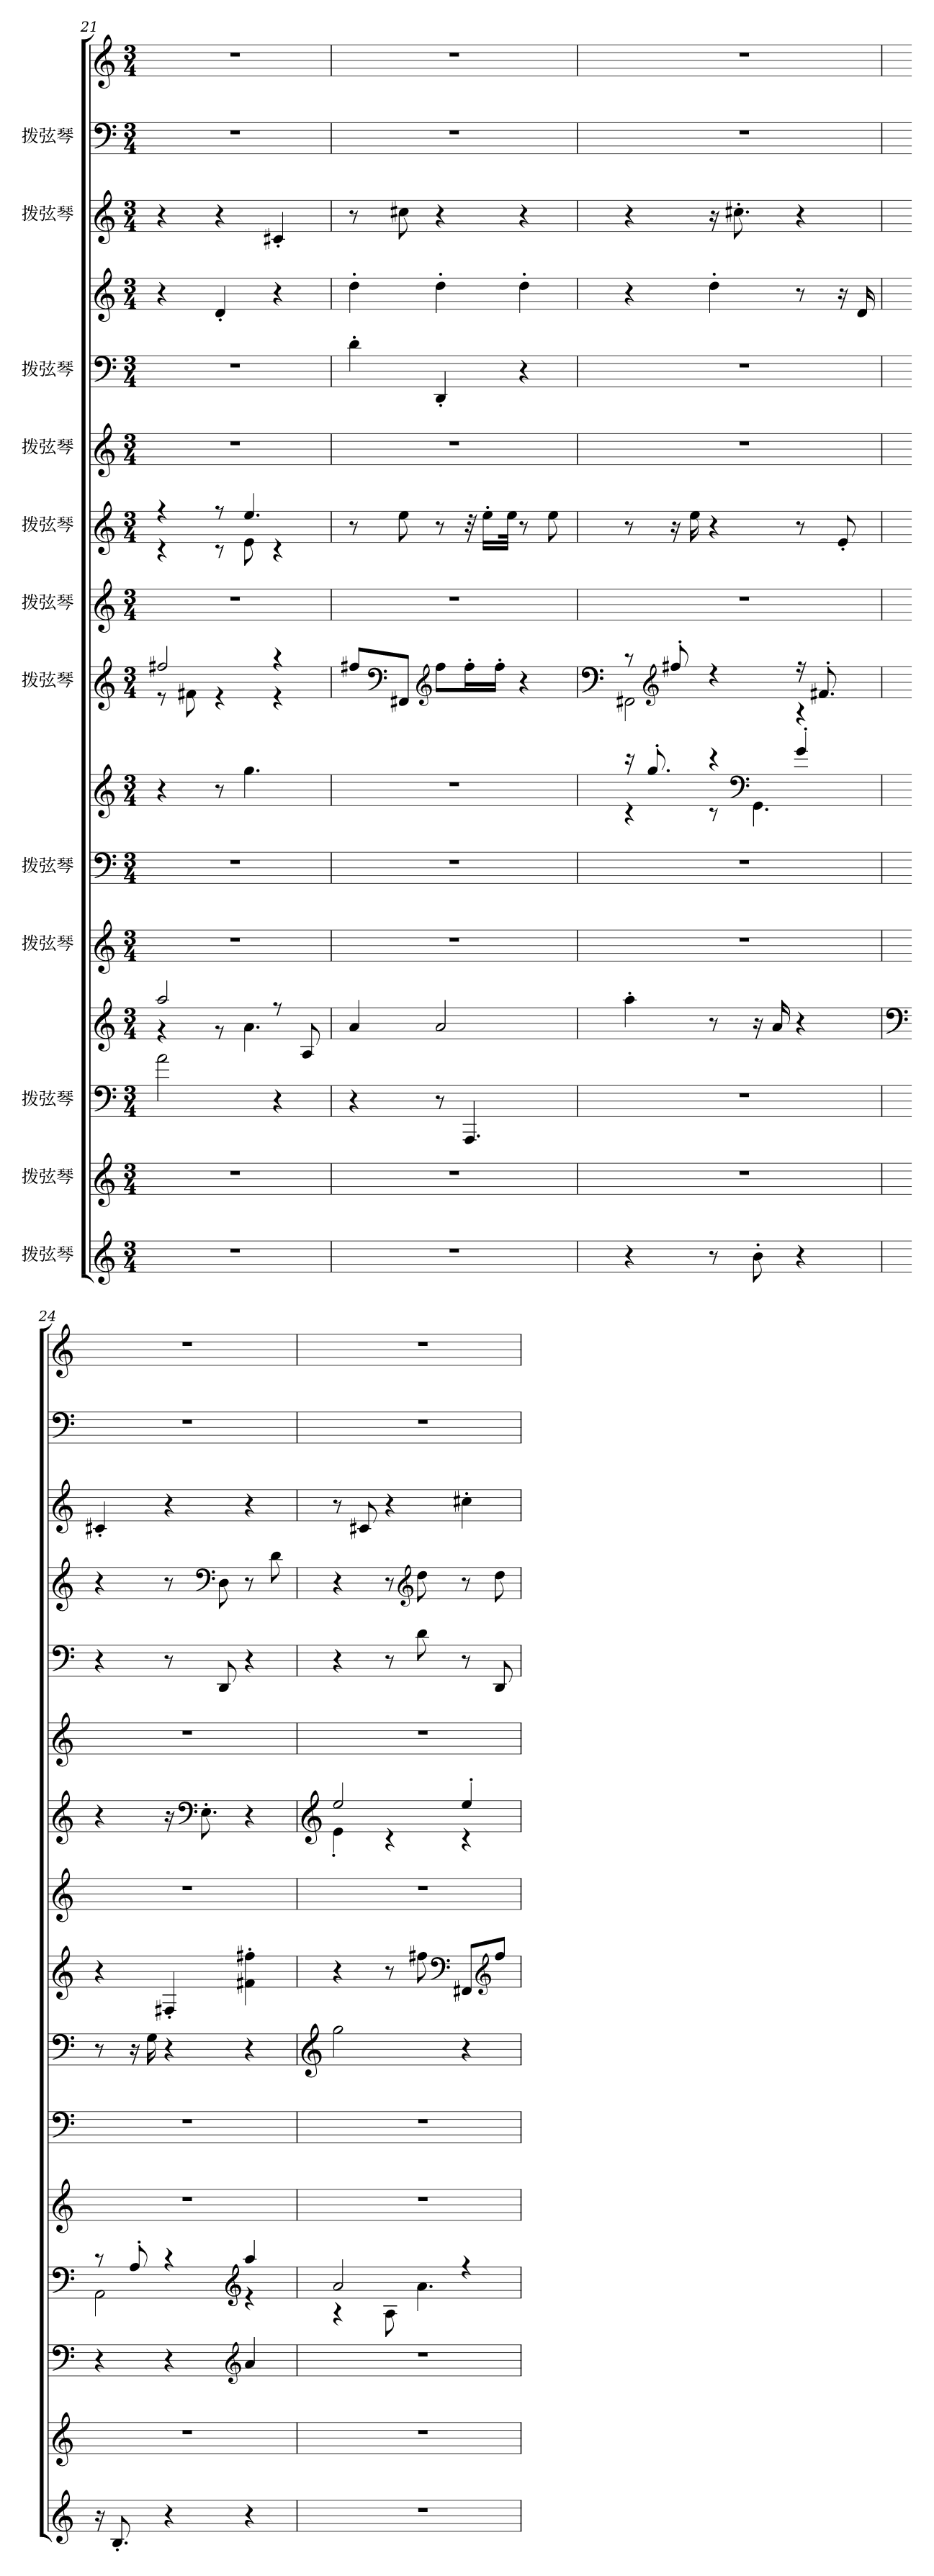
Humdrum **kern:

**kern	**kern	**kern	**kern	**kern	**kern	**kern	**kern	**kern	**kern	**kern	**kern	**kern	**kern	**kern	**kern
*part12	*part11	*part10	*part10	*part9	*part8	*part8	*part7	*part6	*part5	*part4	*part3	*part3	*part2	*part1	*part1
*staff16	*staff15	*staff14	*staff13	*staff12	*staff11	*staff10	*staff9	*staff8	*staff7	*staff6	*staff5	*staff4	*staff3	*staff2	*staff1
*I"拨弦琴	*I"拨弦琴	*I"拨弦琴	*	*I"拨弦琴	*I"拨弦琴	*	*I"拨弦琴	*I"拨弦琴	*I"拨弦琴	*I"拨弦琴	*I"拨弦琴	*	*I"拨弦琴	*I"拨弦琴	*
!!LO:PB:g=z
*clefG2	*clefG2	*clefF4	*clefG2	*clefG2	*clefF4	*clefG2	*clefG2	*clefG2	*clefG2	*clefG2	*clefF4	*clefG2	*clefG2	*clefF4	*clefG2
*k[]	*k[]	*k[]	*k[]	*k[]	*k[]	*k[]	*k[]	*k[]	*k[]	*k[]	*k[]	*k[]	*k[]	*k[]	*k[]
*M3/4	*M3/4	*M3/4	*M3/4	*M3/4	*M3/4	*M3/4	*M3/4	*M3/4	*M3/4	*M3/4	*M3/4	*M3/4	*M3/4	*M3/4	*M3/4
=21	=21	=21	=21	=21	=21	=21	=21	=21	=21	=21	=21	=21	=21	=21	=21
*	*	*	*^	*	*	*	*^	*	*^	*	*	*	*	*	*
2.r	2.r	2a\	2aa/	4r	2.r	2.r	4r	2ff#X/	8r	2.r	4r	4r	2.r	2.r	4r	4r	2.r	2.r
.	.	.	.	.	.	.	.	.	8f#X\	.	.	.	.	.	.	.	.	.
.	.	.	.	8r	.	.	8r	.	4r	.	8r	8r	.	.	4d'/	4r	.	.
.	.	.	.	4.a\	.	.	4.gg\	.	.	.	4.ee/	8e\	.	.	.	.	.	.
.	.	4r	8r	.	.	.	.	4r	4r	.	.	4r	.	.	4r	4c#X'/	.	.
.	.	.	8A/	.	.	.	.	.	.	.	.	.	.	.	.	.	.	.
*	*	*	*v	*v	*	*	*	*v	*v	*	*v	*v	*	*	*	*	*	*
=22	=22	=22	=22	=22	=22	=22	=22	=22	=22	=22	=22	=22	=22	=22	=22
2.r	2.r	4r	4a/	2.r	2.r	2.r	8ff#X/L	2.r	8r	2.r	4d'\	4dd'\	8r	2.r	2.r
*	*	*	*	*	*	*	*clefF4	*	*	*	*	*	*	*	*
.	.	.	.	.	.	.	8FF#X/J	.	8ee\	.	.	.	8cc#X\	.	.
*	*	*	*	*	*	*	*clefG2	*	*	*	*	*	*	*	*
.	.	8r	2a/	.	.	.	8ff#\L	.	8r	.	4DD'/	4dd'\	4r	.	.
.	.	4.AAA/	.	.	.	.	16ff#'\L	.	32r	.	.	.	.	.	.
.	.	.	.	.	.	.	.	.	16ee'\LL	.	.	.	.	.	.
.	.	.	.	.	.	.	16ff#'\JJ	.	.	.	.	.	.	.	.
.	.	.	.	.	.	.	.	.	32ee\JJk	.	.	.	.	.	.
.	.	.	.	.	.	.	4r	.	8r	.	4r	4dd'\	4r	.	.
.	.	.	.	.	.	.	.	.	8ee\	.	.	.	.	.	.
=23	=23	=23	=23	=23	=23	=23	=23	=23	=23	=23	=23	=23	=23	=23	=23
*	*	*	*	*	*	*	*clefF4	*	*	*	*	*	*	*	*
*	*	*	*	*	*	*^	*^	*	*	*	*	*	*	*	*
4r	2.r	2.r	4aa'\	2.r	2.r	16r	4r	8r	2FF#X\	2.r	8r	2.r	2.r	4r	4r	2.r	2.r
.	.	.	.	.	.	8.gg'/	.	.	.	.	.	.	.	.	.	.	.
*	*	*	*	*	*	*	*	*clefG2	*	*	*	*	*	*	*	*	*
.	.	.	.	.	.	.	.	8ff#X'/	.	.	16r	.	.	.	.	.	.
.	.	.	.	.	.	.	.	.	.	.	16ee\	.	.	.	.	.	.
8r	.	.	8r	.	.	4r	8r	4r	.	.	4r	.	.	4dd'\	16r	.	.
.	.	.	.	.	.	.	.	.	.	.	.	.	.	.	8.cc#X'\	.	.
*	*	*	*	*	*	*clefF4	*	*	*	*	*	*	*	*	*	*	*
8b'\	.	.	16r	.	.	.	4.GG\	.	.	.	.	.	.	.	.	.	.
.	.	.	16a/	.	.	.	.	.	.	.	.	.	.	.	.	.	.
4r	.	.	4r	.	.	4g'/	.	16r	4r	.	8r	.	.	8r	4r	.	.
.	.	.	.	.	.	.	.	8.f#X'/	.	.	.	.	.	.	.	.	.
.	.	.	.	.	.	.	.	.	.	.	8e'/	.	.	16r	.	.	.
.	.	.	.	.	.	.	.	.	.	.	.	.	.	16d/	.	.	.
*	*	*	*	*	*	*v	*v	*	*	*	*	*	*	*	*	*	*
*	*	*	*	*	*	*	*v	*v	*	*	*	*	*	*	*	*
!!LO:PB:g=z
=24	=24	=24	=24	=24	=24	=24	=24	=24	=24	=24	=24	=24	=24	=24	=24
*	*	*	*clefF4	*	*	*	*	*	*	*	*	*	*	*	*
*	*	*	*^	*	*	*	*	*	*	*	*	*	*	*	*
16r	2.r	4r	8r	2AA\	2.r	2.r	8r	4r	2.r	4r	2.r	4r	4r	4c#X'/	2.r	2.r
8.B'/	.	.	.	.	.	.	.	.	.	.	.	.	.	.	.	.
.	.	.	8A'/	.	.	.	16r	.	.	.	.	.	.	.	.	.
.	.	.	.	.	.	.	16G\	.	.	.	.	.	.	.	.	.
4r	.	4r	4r	.	.	.	4r	4F#X'/	.	16r	.	8r	8r	4r	.	.
*	*	*	*	*	*	*	*	*	*	*clefF4	*	*	*	*	*	*
.	.	.	.	.	.	.	.	.	.	8.E'\	.	.	.	.	.	.
*	*	*	*	*	*	*	*	*	*	*	*	*	*clefF4	*	*	*
.	.	.	.	.	.	.	.	.	.	.	.	8DD/	8D\	.	.	.
*	*	*clefG2	*clefG2	*	*	*	*	*	*	*	*	*	*	*	*	*
4r	.	4a/	4aa/	4r	.	.	4r	4f#X\' 4ff#X\'	.	4r	.	4r	8r	4r	.	.
.	.	.	.	.	.	.	.	.	.	.	.	.	8d\	.	.	.
=25	=25	=25	=25	=25	=25	=25	=25	=25	=25	=25	=25	=25	=25	=25	=25	=25
*	*	*	*	*	*	*	*clefG2	*	*	*clefG2	*	*	*	*	*	*
*	*	*	*	*	*	*	*	*	*	*^	*	*	*	*	*	*
2.r	2.r	2.r	2a/	4r	2.r	2.r	2gg\	4r	2.r	2ee/	4e'\	2.r	4r	4r	8r	2.r	2.r
.	.	.	.	.	.	.	.	.	.	.	.	.	.	.	8c#X/	.	.
.	.	.	.	8A\	.	.	.	8r	.	.	4r	.	8r	8r	4r	.	.
*	*	*	*	*	*	*	*	*	*	*	*	*	*	*clefG2	*	*	*
.	.	.	.	4.a\	.	.	.	8ff#X\	.	.	.	.	8d\	8dd\	.	.	.
*	*	*	*	*	*	*	*	*clefF4	*	*	*	*	*	*	*	*	*
.	.	.	4r	.	.	.	4r	8FF#X/L	.	4ee'/	4r	.	8r	8r	4cc#X'\	.	.
*	*	*	*	*	*	*	*	*clefG2	*	*	*	*	*	*	*	*	*
.	.	.	.	.	.	.	.	8ff#/J	.	.	.	.	8DD/	8dd\	.	.	.
*	*	*	*v	*v	*	*	*	*	*	*v	*v	*	*	*	*	*	*
=	=	=	=	=	=	=	=	=	=	=	=	=	=	=	=
*-	*-	*-	*-	*-	*-	*-	*-	*-	*-	*-	*-	*-	*-	*-	*-
